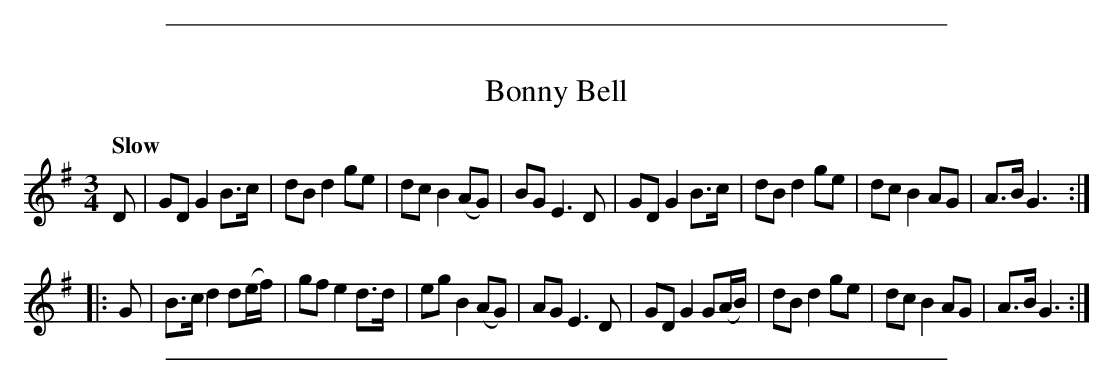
X:1
T: Bonny Bell
Q: "Slow"
M: 3/4
L: 1/8
K: G
D |\
GD G2 B>c | dB d2 ge | dc B2 (AG) | BG  E3 D |\
GD G2 B>c | dB d2 ge | dc B2  AG  | A>B G3 ::
G |\
B>c d2 d(e/f/) | gf e2 d>d | eg B2 (AG) | AG  E3 D |\
GD  G2 G(A/B/) | dB d2 ge  | dc B2  AG  | A>B G3 :|
